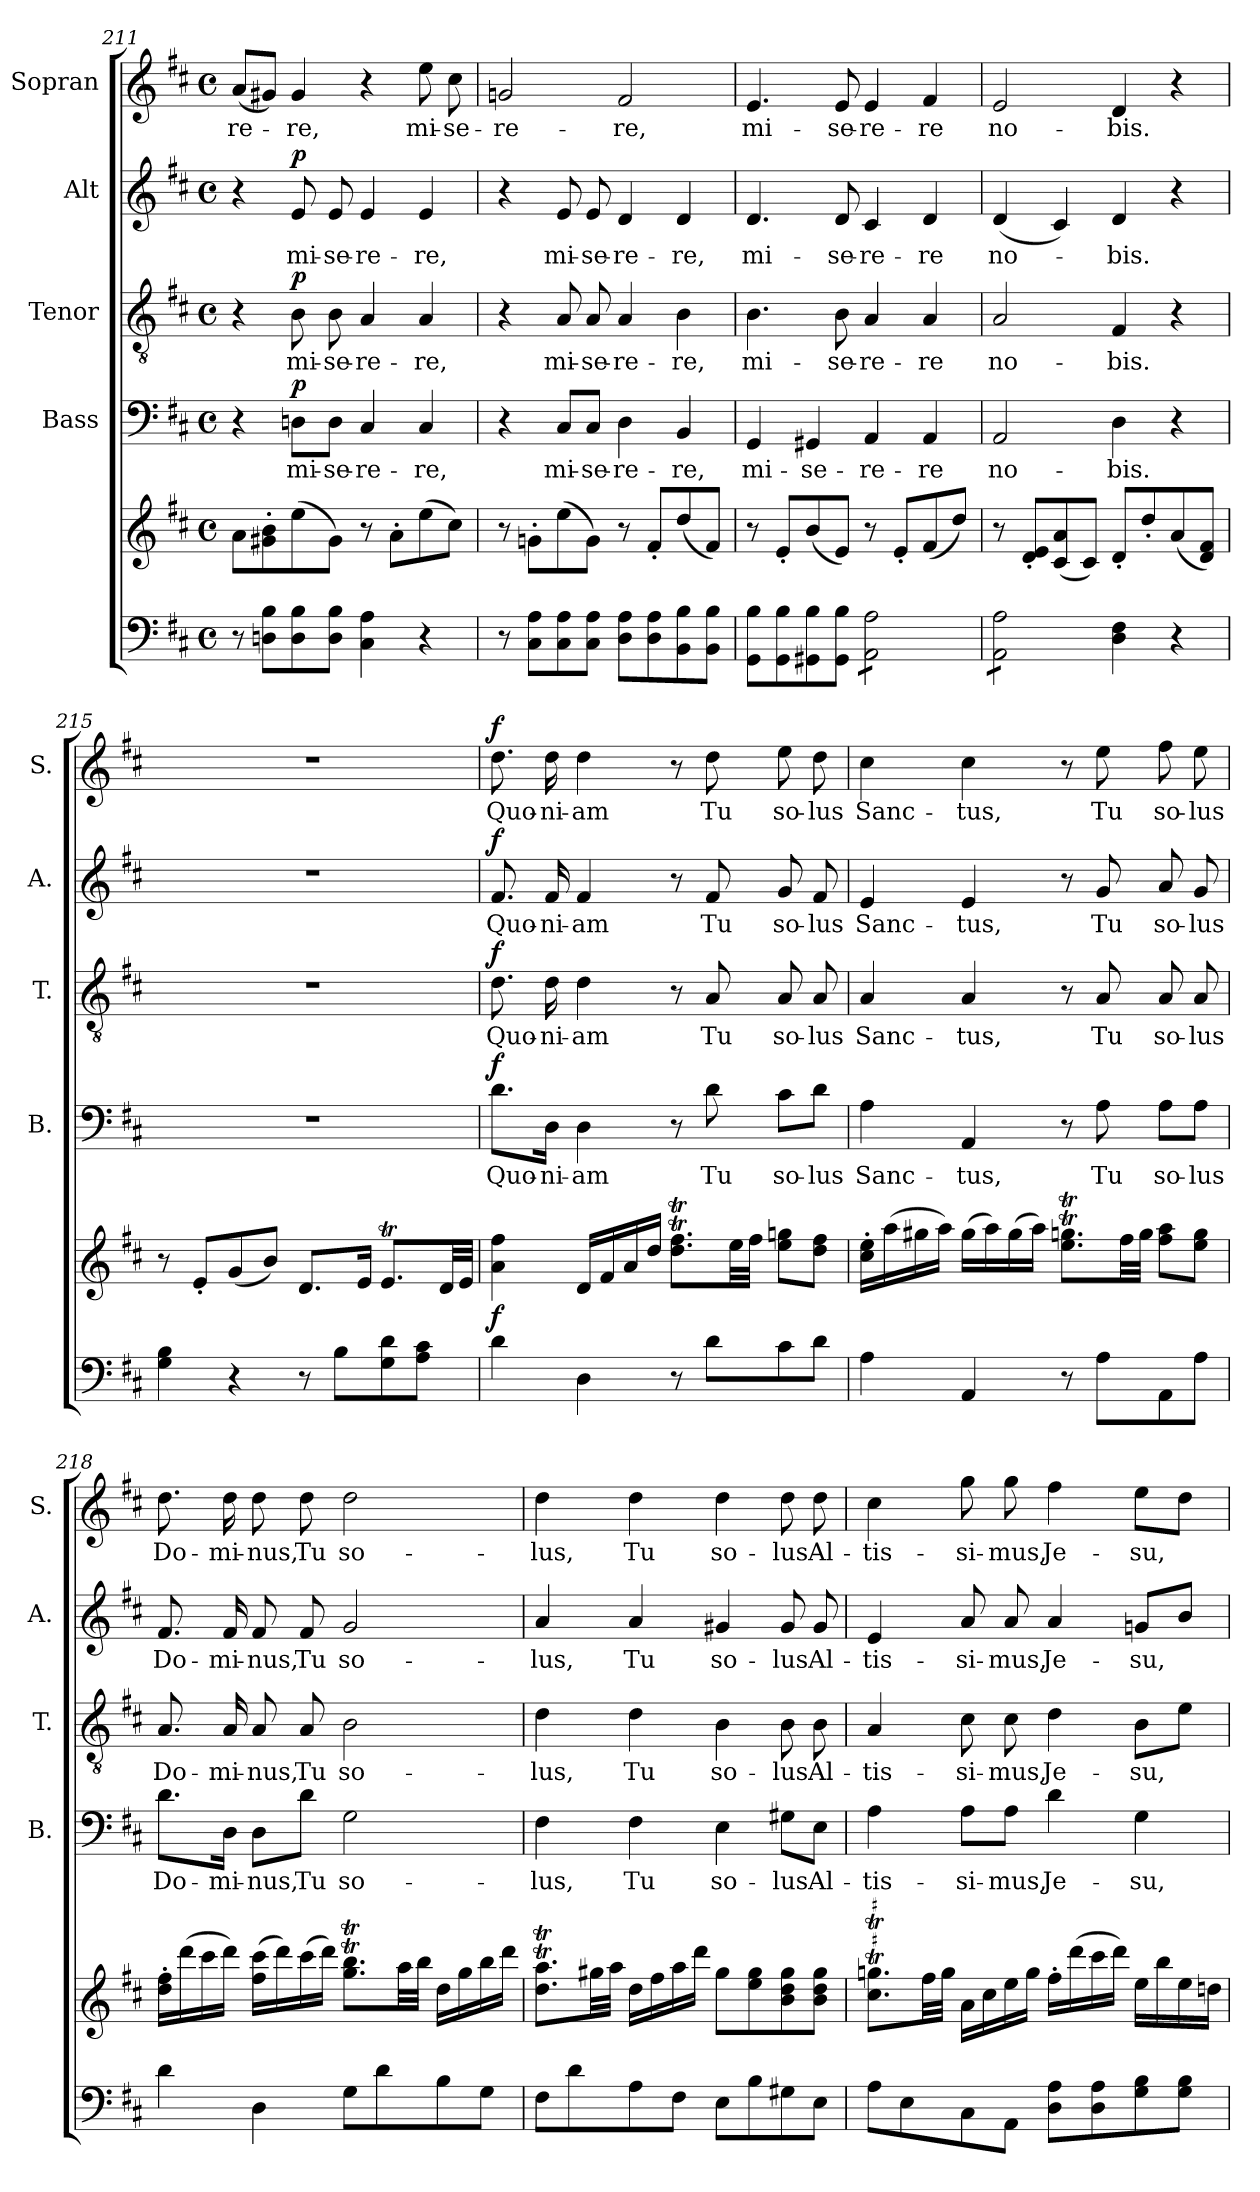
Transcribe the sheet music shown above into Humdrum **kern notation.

**kern	**kern	**dynam	**kern	**text	**dynam	**kern	**text	**dynam	**kern	**text	**dynam	**kern	**text	**dynam
*part5	*part5	*part5	*part4	*part4	*part4	*part3	*part3	*part3	*part2	*part2	*part2	*part1	*part1	*part1
*staff6	*staff5	*staff5/6	*staff4	*staff4	*staff4	*staff3	*staff3	*staff3	*staff2	*staff2	*staff2	*staff1	*staff1	*staff1
*	*	*	*I"Bass	*	*	*I"Tenor	*	*	*I"Alt	*	*	*I"Sopran	*	*
*	*	*	*I'B.	*	*	*I'T.	*	*	*I'A.	*	*	*I'S.	*	*
*clefF4	*clefG2	*	*clefF4	*	*	*clefGv2	*	*	*clefG2	*	*	*clefG2	*	*
*k[f#c#]	*k[f#c#]	*	*k[f#c#]	*	*	*k[f#c#]	*	*	*k[f#c#]	*	*	*k[f#c#]	*	*
*D:	*D:	*	*D:	*	*	*D:	*	*	*D:	*	*	*D:	*	*
*M4/4	*M4/4	*	*M4/4	*	*	*M4/4	*	*	*M4/4	*	*	*M4/4	*	*
*met(c)	*met(c)	*	*met(c)	*	*	*met(c)	*	*	*met(c)	*	*	*met(c)	*	*
=211	=211	=211	=211	=211	=211	=211	=211	=211	=211	=211	=211	=211	=211	=211
!	!	!	!	!	!	!	!	!	!	!	!	!	!LO:LY:b	!
8r	8a\L	.	4r	.	.	4r	.	.	4r	.	.	(<8a/L	-re-	.
8Dn\ 8B\L	8g#X\'> 8b\'>	.	.	.	.	.	.	.	.	.	.	8g#X/J)	.	.
!	!	!	!	!LO:LY:b	!LO:DY:a	!	!LO:LY:b	!LO:DY:a	!	!LO:LY:b	!LO:DY:a	!	!LO:LY:b	!
8D\ 8B\	(>8ee\	.	8Dn\L	mi-	p	8B\	mi-	p	8e/	mi-	p	4g#/	-re,	.
!	!	!	!	!LO:LY:b	!	!	!LO:LY:b	!	!	!LO:LY:b	!	!	!	!
8D\ 8B\J	8g#\J)	.	8D\J	-se-	.	8B\	-se-	.	8e/	-se-	.	.	.	.
!	!	!	!	!LO:LY:b	!	!	!LO:LY:b	!	!	!LO:LY:b	!	!	!	!
4C#\ 4A\	8r	.	4C#/	-re-	.	4A/	-re-	.	4e/	-re-	.	4r	.	.
.	8a'>\L	.	.	.	.	.	.	.	.	.	.	.	.	.
!	!	!	!	!LO:LY:b	!	!	!LO:LY:b	!	!	!LO:LY:b	!	!	!LO:LY:b	!
4r	(>8ee\	.	4C#/	-re,	.	4A/	-re,	.	4e/	-re,	.	8ee\	mi-	.
!	!	!	!	!	!	!	!	!	!	!	!	!	!LO:LY:b	!
.	8cc#\J)	.	.	.	.	.	.	.	.	.	.	8cc#\	-se-	.
!!LO:LB:g=z
=212	=212	=212	=212	=212	=212	=212	=212	=212	=212	=212	=212	=212	=212	=212
!	!	!	!	!	!	!	!	!	!	!	!	!	!LO:LY:b	!
8r	8r	.	4r	.	.	4r	.	.	4r	.	.	2gn/	-re-	.
8C#\ 8A\L	8gn'>\L	.	.	.	.	.	.	.	.	.	.	.	.	.
!	!	!	!	!LO:LY:b	!	!	!LO:LY:b	!	!	!LO:LY:b	!	!	!	!
8C#\ 8A\	(>8ee\	.	8C#/L	mi-	.	8A/	mi-	.	8e/	mi-	.	.	.	.
!	!	!	!	!LO:LY:b	!	!	!LO:LY:b	!	!	!LO:LY:b	!	!	!	!
8C#\ 8A\J	8g\J)	.	8C#/J	-se-	.	8A/	-se-	.	8e/	-se-	.	.	.	.
!	!	!	!	!LO:LY:b	!	!	!LO:LY:b	!	!	!LO:LY:b	!	!	!LO:LY:b	!
8D\ 8A\L	8r	.	4D\	-re-	.	4A/	-re-	.	4d/	-re-	.	2f#/	-re,	.
8D\ 8A\	8f#'</L	.	.	.	.	.	.	.	.	.	.	.	.	.
!	!	!	!	!LO:LY:b	!	!	!LO:LY:b	!	!	!LO:LY:b	!	!	!	!
8BB\ 8B\	(<8dd/	.	4BB/	-re,	.	4B\	-re,	.	4d/	-re,	.	.	.	.
8BB\ 8B\J	8f#/J)	.	.	.	.	.	.	.	.	.	.	.	.	.
=213	=213	=213	=213	=213	=213	=213	=213	=213	=213	=213	=213	=213	=213	=213
!	!	!	!	!LO:LY:b	!	!	!LO:LY:b	!	!	!LO:LY:b	!	!	!LO:LY:b	!
8GG\ 8B\L	8r	.	4GG/	mi-	.	4.B\	mi-	.	4.d/	mi-	.	4.e/	mi-	.
8GG\ 8B\	8e'</L	.	.	.	.	.	.	.	.	.	.	.	.	.
!	!	!	!	!LO:LY:b	!	!	!	!	!	!	!	!	!	!
8GG#X\ 8B\	(<8b/	.	4GG#X/	-se-	.	.	.	.	.	.	.	.	.	.
!	!	!	!	!	!	!	!LO:LY:b	!	!	!LO:LY:b	!	!	!LO:LY:b	!
8GG#\ 8B\J	8e/J)	.	.	.	.	8B\	-se-	.	8d/	-se-	.	8e/	-se-	.
!	!	!	!	!LO:LY:b	!	!	!LO:LY:b	!	!	!LO:LY:b	!	!	!LO:LY:b	!
*tremolo	*	*	*	*	*	*	*	*	*	*	*	*	*	*
8AA\ 8A\L	8r	.	4AA/	-re-	.	4A/	-re-	.	4c#/	-re-	.	4e/	-re-	.
8AA\ 8A\	8e'</L	.	.	.	.	.	.	.	.	.	.	.	.	.
!	!	!	!	!LO:LY:b	!	!	!LO:LY:b	!	!	!LO:LY:b	!	!	!LO:LY:b	!
8AA\ 8A\	(<8f#/	.	4AA/	-re	.	4A/	-re	.	4d/	-re	.	4f#/	-re	.
8AA\ 8A\J	8dd/J)	.	.	.	.	.	.	.	.	.	.	.	.	.
=214	=214	=214	=214	=214	=214	=214	=214	=214	=214	=214	=214	=214	=214	=214
!	!	!	!	!LO:LY:b	!	!	!LO:LY:b	!	!	!LO:LY:b	!	!	!LO:LY:b	!
8AA\ 8A\L	8r	.	2AA/	no-	.	2A/	no-	.	(<4d/	no-	.	2e/	no-	.
8AA\ 8A\	8d/'< 8e/'<L	.	.	.	.	.	.	.	.	.	.	.	.	.
8AA\ 8A\	(<8c#/ 8a/	.	.	.	.	.	.	.	4c#/)	.	.	.	.	.
8AA\ 8A\J	8c#/J)	.	.	.	.	.	.	.	.	.	.	.	.	.
*Xtremolo	*	*	*	*	*	*	*	*	*	*	*	*	*	*
!	!	!	!	!LO:LY:b	!	!	!LO:LY:b	!	!	!LO:LY:b	!	!	!LO:LY:b	!
4D\ 4F#\	8d'</L	.	4D\	-bis.	.	4F#/	-bis.	.	4d/	-bis.	.	4d/	-bis.	.
.	8dd'</	.	.	.	.	.	.	.	.	.	.	.	.	.
4r	(<8a/	.	4r	.	.	4r	.	.	4r	.	.	4r	.	.
.	8d/ 8f#/J)	.	.	.	.	.	.	.	.	.	.	.	.	.
=215	=215	=215	=215	=215	=215	=215	=215	=215	=215	=215	=215	=215	=215	=215
4G\ 4B\	8r	.	1r	.	.	1r	.	.	1r	.	.	1r	.	.
.	8e'</L	.	.	.	.	.	.	.	.	.	.	.	.	.
4r	(<8g/	.	.	.	.	.	.	.	.	.	.	.	.	.
.	8b/J)	.	.	.	.	.	.	.	.	.	.	.	.	.
8r	8.d/L	.	.	.	.	.	.	.	.	.	.	.	.	.
8B\L	.	.	.	.	.	.	.	.	.	.	.	.	.	.
.	16e/Jk	.	.	.	.	.	.	.	.	.	.	.	.	.
8G\ 8d\	8.eT/L	.	.	.	.	.	.	.	.	.	.	.	.	.
8A\ 8c#\J	.	.	.	.	.	.	.	.	.	.	.	.	.	.
.	32d/LL	.	.	.	.	.	.	.	.	.	.	.	.	.
.	32e/JJJ	.	.	.	.	.	.	.	.	.	.	.	.	.
!!LO:PB:g=z
=216	=216	=216	=216	=216	=216	=216	=216	=216	=216	=216	=216	=216	=216	=216
!	!	!LO:DY:b	!	!LO:LY:b	!LO:DY:a	!	!LO:LY:b	!LO:DY:a	!	!LO:LY:b	!LO:DY:a	!	!LO:LY:b	!LO:DY:a
4d\	4a\ 4ff#\	f	8.d\L	Quo-	f	8.d\	Quo-	f	8.f#/	Quo-	f	8.dd\	Quo-	f
!	!	!	!	!LO:LY:b	!	!	!LO:LY:b	!	!	!LO:LY:b	!	!	!LO:LY:b	!
.	.	.	16D\Jk	-ni-	.	16d\	-ni-	.	16f#/	-ni-	.	16dd\	-ni-	.
!	!	!	!	!LO:LY:b	!	!	!LO:LY:b	!	!	!LO:LY:b	!	!	!LO:LY:b	!
4D\	16d/LL	.	4D\	-am	.	4d\	-am	.	4f#/	-am	.	4dd\	-am	.
.	16f#/	.	.	.	.	.	.	.	.	.	.	.	.	.
.	16a/	.	.	.	.	.	.	.	.	.	.	.	.	.
.	16dd/JJ	.	.	.	.	.	.	.	.	.	.	.	.	.
8r	8.dd\T 8.ff#\TL	.	8r	.	.	8r	.	.	8r	.	.	8r	.	.
!	!	!	!	!LO:LY:b	!	!	!LO:LY:b	!	!	!LO:LY:b	!	!	!LO:LY:b	!
8d\L	.	.	8d\	Tu	.	8A/	Tu	.	8f#/	Tu	.	8dd\	Tu	.
.	32ee\LL	.	.	.	.	.	.	.	.	.	.	.	.	.
.	32ff#\JJJ	.	.	.	.	.	.	.	.	.	.	.	.	.
!	!	!	!	!LO:LY:b	!	!	!LO:LY:b	!	!	!LO:LY:b	!	!	!LO:LY:b	!
8c#\	8ee\ 8gg\L	.	8c#\L	so-	.	8A/	so-	.	8g/	so-	.	8ee\	so-	.
!	!	!	!	!LO:LY:b	!	!	!LO:LY:b	!	!	!LO:LY:b	!	!	!LO:LY:b	!
8d\J	8dd\ 8ff#\J	.	8d\J	-lus	.	8A/	-lus	.	8f#/	-lus	.	8dd\	-lus	.
=217	=217	=217	=217	=217	=217	=217	=217	=217	=217	=217	=217	=217	=217	=217
!	!	!	!	!LO:LY:b	!	!	!LO:LY:b	!	!	!LO:LY:b	!	!	!LO:LY:b	!
4A\	16cc#\'> 16ee\'>LL	.	4A\	Sanc-	.	4A/	Sanc-	.	4e/	Sanc-	.	4cc#\	Sanc-	.
.	(>16aa\	.	.	.	.	.	.	.	.	.	.	.	.	.
.	16gg#X\	.	.	.	.	.	.	.	.	.	.	.	.	.
.	16aa\JJ)	.	.	.	.	.	.	.	.	.	.	.	.	.
!	!	!	!	!LO:LY:b	!	!	!LO:LY:b	!	!	!LO:LY:b	!	!	!LO:LY:b	!
4AA/	(>16gg#\LL	.	4AA/	-tus,	.	4A/	-tus,	.	4e/	-tus,	.	4cc#\	-tus,	.
.	16aa\)	.	.	.	.	.	.	.	.	.	.	.	.	.
.	(>16gg#\	.	.	.	.	.	.	.	.	.	.	.	.	.
.	16aa\JJ)	.	.	.	.	.	.	.	.	.	.	.	.	.
8r	8.ee\T 8.ggn\TL	.	8r	.	.	8r	.	.	8r	.	.	8r	.	.
!	!	!	!	!LO:LY:b	!	!	!LO:LY:b	!	!	!LO:LY:b	!	!	!LO:LY:b	!
8A\L	.	.	8A\	Tu	.	8A/	Tu	.	8g/	Tu	.	8ee\	Tu	.
.	32ff#\LL	.	.	.	.	.	.	.	.	.	.	.	.	.
.	32gg\JJJ	.	.	.	.	.	.	.	.	.	.	.	.	.
!	!	!	!	!LO:LY:b	!	!	!LO:LY:b	!	!	!LO:LY:b	!	!	!LO:LY:b	!
8AA\	8ff#\ 8aa\L	.	8A\L	so-	.	8A/	so-	.	8a/	so-	.	8ff#\	so-	.
!	!	!	!	!LO:LY:b	!	!	!LO:LY:b	!	!	!LO:LY:b	!	!	!LO:LY:b	!
8A\J	8ee\ 8gg\J	.	8A\J	-lus	.	8A/	-lus	.	8g/	-lus	.	8ee\	-lus	.
=218	=218	=218	=218	=218	=218	=218	=218	=218	=218	=218	=218	=218	=218	=218
!	!	!	!	!LO:LY:b	!	!	!LO:LY:b	!	!	!LO:LY:b	!	!	!LO:LY:b	!
4d\	16dd\'> 16ff#\'>LL	.	8.d\L	Do-	.	8.A/	Do-	.	8.f#/	Do-	.	8.dd\	Do-	.
.	(>16ddd\	.	.	.	.	.	.	.	.	.	.	.	.	.
.	16ccc#\	.	.	.	.	.	.	.	.	.	.	.	.	.
!	!	!	!	!LO:LY:b	!	!	!LO:LY:b	!	!	!LO:LY:b	!	!	!LO:LY:b	!
.	16ddd\JJ)	.	16D\Jk	-mi-	.	16A/	-mi-	.	16f#/	-mi-	.	16dd\	-mi-	.
!	!	!	!	!LO:LY:b	!	!	!LO:LY:b	!	!	!LO:LY:b	!	!	!LO:LY:b	!
4D\	(>16ff#\ 16ccc#\LL	.	8D\L	-nus,	.	8A/	-nus,	.	8f#/	-nus,	.	8dd\	-nus,	.
.	16ddd\)	.	.	.	.	.	.	.	.	.	.	.	.	.
!	!	!	!	!LO:LY:b	!	!	!LO:LY:b	!	!	!LO:LY:b	!	!	!LO:LY:b	!
.	(>16ccc#\	.	8d\J	Tu	.	8A/	Tu	.	8f#/	Tu	.	8dd\	Tu	.
.	16ddd\JJ)	.	.	.	.	.	.	.	.	.	.	.	.	.
!	!	!	!	!LO:LY:b	!	!	!LO:LY:b	!	!	!LO:LY:b	!	!	!LO:LY:b	!
8G\L	8.gg\T 8.bb\TL	.	2G\	so-	.	2B\	so-	.	2g/	so-	.	2dd\	so-	.
8d\	.	.	.	.	.	.	.	.	.	.	.	.	.	.
.	32aa\LL	.	.	.	.	.	.	.	.	.	.	.	.	.
.	32bb\JJJ	.	.	.	.	.	.	.	.	.	.	.	.	.
8B\	16dd\LL	.	.	.	.	.	.	.	.	.	.	.	.	.
.	16gg\	.	.	.	.	.	.	.	.	.	.	.	.	.
8G\J	16bb\	.	.	.	.	.	.	.	.	.	.	.	.	.
.	16ddd\JJ	.	.	.	.	.	.	.	.	.	.	.	.	.
!!LO:LB:g=z
=219	=219	=219	=219	=219	=219	=219	=219	=219	=219	=219	=219	=219	=219	=219
!	!	!	!	!LO:LY:b	!	!	!LO:LY:b	!	!	!LO:LY:b	!	!	!LO:LY:b	!
8F#\L	8.dd\T 8.aa\TL	.	4F#\	-lus,	.	4d\	-lus,	.	4a/	-lus,	.	4dd\	-lus,	.
8d\	.	.	.	.	.	.	.	.	.	.	.	.	.	.
.	32gg#X\LL	.	.	.	.	.	.	.	.	.	.	.	.	.
.	32aa\JJJ	.	.	.	.	.	.	.	.	.	.	.	.	.
!	!	!	!	!LO:LY:b	!	!	!LO:LY:b	!	!	!LO:LY:b	!	!	!LO:LY:b	!
8A\	16dd\LL	.	4F#\	Tu	.	4d\	Tu	.	4a/	Tu	.	4dd\	Tu	.
.	16ff#\	.	.	.	.	.	.	.	.	.	.	.	.	.
8F#\J	16aa\	.	.	.	.	.	.	.	.	.	.	.	.	.
.	16ddd\JJ	.	.	.	.	.	.	.	.	.	.	.	.	.
!	!	!	!	!LO:LY:b	!	!	!LO:LY:b	!	!	!LO:LY:b	!	!	!LO:LY:b	!
8E\L	8gg#\L	.	4E\	so-	.	4B\	so-	.	4g#X/	so-	.	4dd\	so-	.
8B\	8ee\ 8gg#\	.	.	.	.	.	.	.	.	.	.	.	.	.
!	!	!	!	!LO:LY:b	!	!	!LO:LY:b	!	!	!LO:LY:b	!	!	!LO:LY:b	!
8G#X\	8b\ 8dd\ 8gg#\	.	8G#X\L	-lus	.	8B\	-lus	.	8g#/	-lus	.	8dd\	-lus	.
!	!	!	!	!LO:LY:b	!	!	!LO:LY:b	!	!	!LO:LY:b	!	!	!LO:LY:b	!
8E\J	8b\ 8dd\ 8gg#\J	.	8E\J	Al-	.	8B\	Al-	.	8g#/	Al-	.	8dd\	Al-	.
=220	=220	=220	=220	=220	=220	=220	=220	=220	=220	=220	=220	=220	=220	=220
!	!	!	!	!LO:LY:b	!	!	!LO:LY:b	!	!	!LO:LY:b	!	!	!LO:LY:b	!
8A\L	8.cc#\T 8.ggn\TL	.	4A\	-tis-	.	4A/	-tis-	.	4e/	-tis-	.	4cc#\	-tis-	.
8E\	.	.	.	.	.	.	.	.	.	.	.	.	.	.
.	32ff#\LL	.	.	.	.	.	.	.	.	.	.	.	.	.
.	32gg\JJJ	.	.	.	.	.	.	.	.	.	.	.	.	.
!	!	!	!	!LO:LY:b	!	!	!LO:LY:b	!	!	!LO:LY:b	!	!	!LO:LY:b	!
8C#\	16a\LL	.	8A\L	-si-	.	8c#\	-si-	.	8a/	-si-	.	8gg\	-si-	.
.	16cc#\	.	.	.	.	.	.	.	.	.	.	.	.	.
!	!	!	!	!LO:LY:b	!	!	!LO:LY:b	!	!	!LO:LY:b	!	!	!LO:LY:b	!
8AA\J	16ee\	.	8A\J	-mus,	.	8c#\	-mus,	.	8a/	-mus,	.	8gg\	-mus,	.
.	16gg\JJ	.	.	.	.	.	.	.	.	.	.	.	.	.
!	!	!	!	!LO:LY:b	!	!	!LO:LY:b	!	!	!LO:LY:b	!	!	!LO:LY:b	!
8D\ 8A\L	16ff#'>\LL	.	4d\	Je-	.	4d\	Je-	.	4a/	Je-	.	4ff#\	Je-	.
.	(>16ddd\	.	.	.	.	.	.	.	.	.	.	.	.	.
8D\ 8A\	16ccc#\	.	.	.	.	.	.	.	.	.	.	.	.	.
.	16ddd\JJ)	.	.	.	.	.	.	.	.	.	.	.	.	.
!	!	!	!	!LO:LY:b	!	!	!LO:LY:b	!	!	!LO:LY:b	!	!	!LO:LY:b	!
8G\ 8B\	16ee\LL	.	4G\	-su,	.	8B\L	-su,	.	8gn/L	-su,	.	8ee\L	-su,	.
.	16bb\	.	.	.	.	.	.	.	.	.	.	.	.	.
8G\ 8B\J	16ee\	.	.	.	.	8e\J	.	.	8b/J	.	.	8dd\J	.	.
.	16dd\JJ	.	.	.	.	.	.	.	.	.	.	.	.	.
=	=	=	=	=	=	=	=	=	=	=	=	=	=	=
*-	*-	*-	*-	*-	*-	*-	*-	*-	*-	*-	*-	*-	*-	*-
